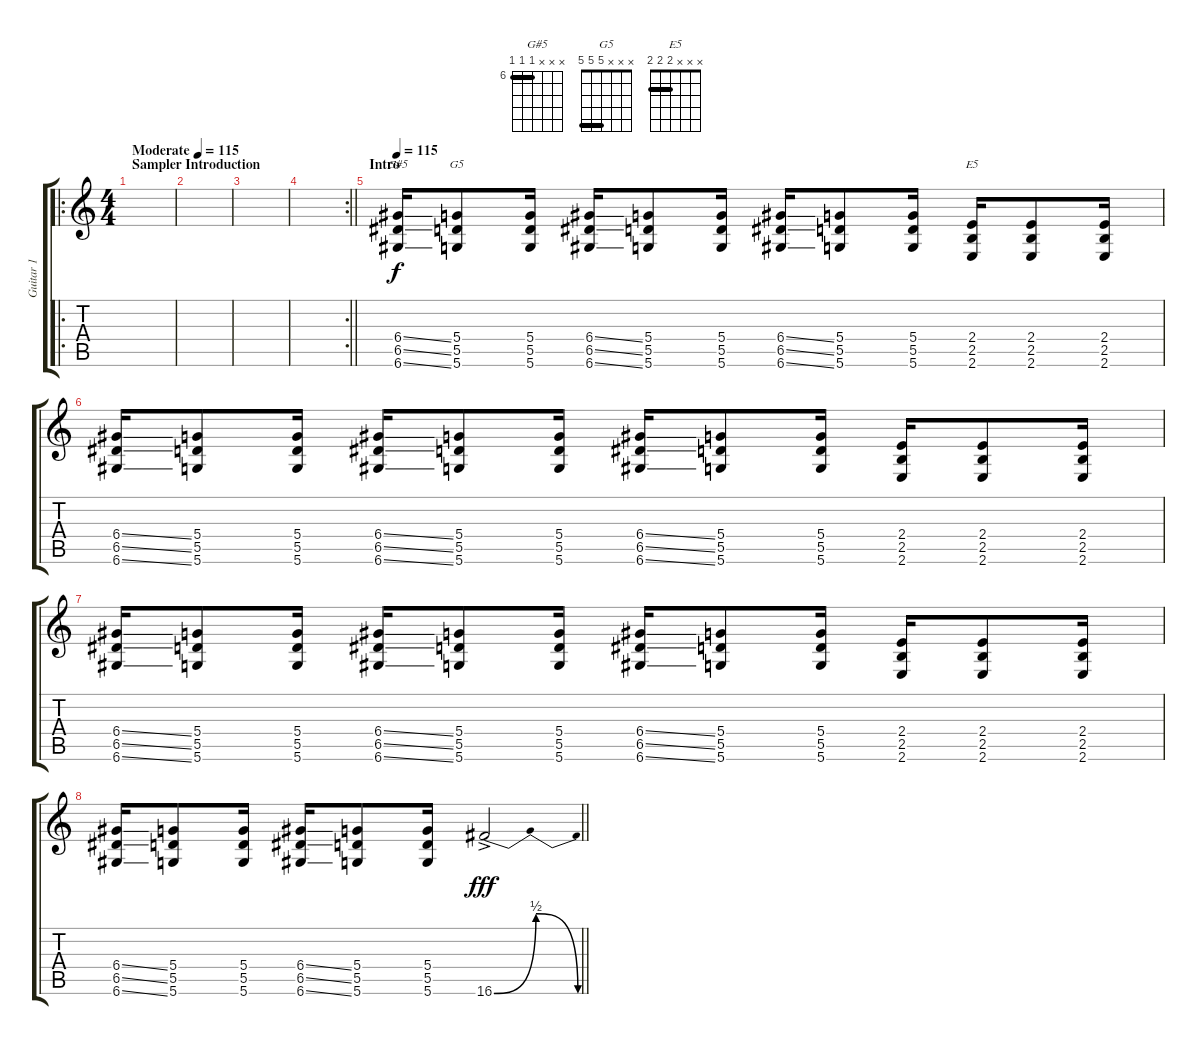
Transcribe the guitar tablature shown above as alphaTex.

\track ("Guitar 1" "Guitar 1") {instrument distortionguitar}
\staff {score tabs}
\tuning (E4 B3 G3 D3 A2 D2) {hide}
\chord ("G#5" x x x 6 6 6) {firstfret 6 barre 6}
\chord ("G5" x x x 5 5 5) {barre 5}
\chord ("E5" x x x 2 2 2) {barre 2}
\ro
\ts (4 4)
\section ("" "Sampler Introduction")
\tempo (115 "Moderate")
\tempo 102
\tempo (115 "Moderate")
\clef g2
\ks c
|
|
|
\rc 2
\barLineRight lightlight
|
\section ("" "Intro")
\tempo 115
(6.4{ss} 6.5{ss} 6.6{ss}).16{ch "G#5"} (5.4 5.5 5.6).8{ch "G5"} (5.4 5.5 5.6).16 (6.4{ss} 6.5{ss} 6.6{ss}).16 (5.4 5.5 5.6).8 (5.4 5.5 5.6).16 (6.4{ss} 6.5{ss} 6.6{ss}).16 (5.4 5.5 5.6).8 (5.4 5.5 5.6).16 (2.4 2.5 2.6).16{ch "E5"} (2.4 2.5 2.6).8 (2.4 2.5 2.6).16 |
(6.4{ss} 6.5{ss} 6.6{ss}).16 (5.4 5.5 5.6).8 (5.4 5.5 5.6).16 (6.4{ss} 6.5{ss} 6.6{ss}).16 (5.4 5.5 5.6).8 (5.4 5.5 5.6).16 (6.4{ss} 6.5{ss} 6.6{ss}).16 (5.4 5.5 5.6).8 (5.4 5.5 5.6).16 (2.4 2.5 2.6).16 (2.4 2.5 2.6).8 (2.4 2.5 2.6).16 |
(6.4{ss} 6.5{ss} 6.6{ss}).16 (5.4 5.5 5.6).8 (5.4 5.5 5.6).16 (6.4{ss} 6.5{ss} 6.6{ss}).16 (5.4 5.5 5.6).8 (5.4 5.5 5.6).16 (6.4{ss} 6.5{ss} 6.6{ss}).16 (5.4 5.5 5.6).8 (5.4 5.5 5.6).16 (2.4 2.5 2.6).16 (2.4 2.5 2.6).8 (2.4 2.5 2.6).16 |
\barLineRight lightlight
(6.4{ss} 6.5{ss} 6.6{ss}).16 (5.4 5.5 5.6).8 (5.4 5.5 5.6).16 (6.4{ss} 6.5{ss} 6.6{ss}).16 (5.4 5.5 5.6).8 (5.4 5.5 5.6).16 16.6{be (bendrelease 0 0 10 2 30 2 60 0) ac}.2{dy fff}
